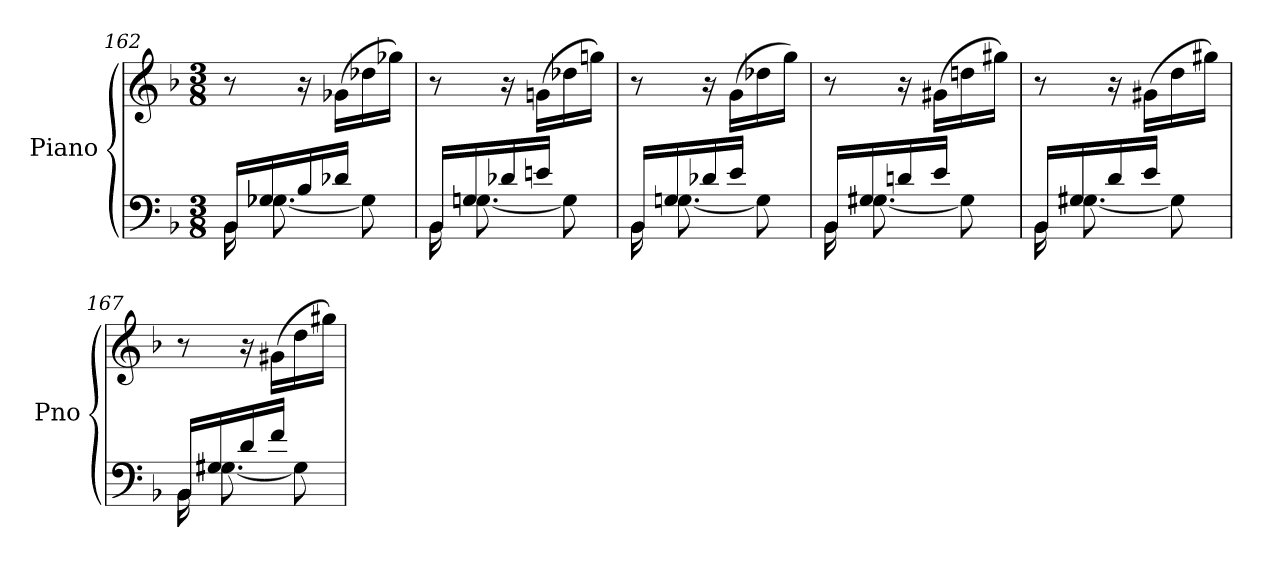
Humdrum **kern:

**kern	**kern
*part1	*part1
*staff2	*staff1
*I"Piano	*
*I'Pno	*
*clefF4	*clefG2
*k[b-]	*k[b-]
*M3/8	*M3/8
=162	=162
*^	*
16BB-/LL	16BB-\	8r
16G-X/	[8.G-\	.
16B-/	.	16r
16d-X/JJ	.	(>16g-X\LL
8ryy	8G-\]	16dd-X\
.	.	16gg-X\JJ)
=163	=163	=163
16BB-/LL	16BB-\	8r
16Gn/	[8.Gn\	.
16d-X/	.	16r
16en/JJ	.	(>16gn\LL
8ryy	8Gn\]	16dd-X\
.	.	16ggn\JJ)
=164	=164	=164
16BB-/LL	16BB-\	8r
16Gn/	[8.G\	.
16d-X/	.	16r
16e/JJ	.	(>16g\LL
8ryy	8Gn\]	16dd-X\
.	.	16gg\JJ)
=165	=165	=165
16BB-/LL	16BB-\	8r
16G#X/	[8.G#\	.
16dn/	.	16r
16e/JJ	.	(>16g#X\LL
8ryy	8G#\]	16ddn\
.	.	16gg#X\JJ)
=166	=166	=166
16BB-/LL	16BB-\	8r
16G#X/	[8.G#\	.
16d/	.	16r
16e/JJ	.	(>16g#X\LL
8ryy	8G#\]	16dd\
.	.	16gg#X\JJ)
=167	=167	=167
16BB-/LL	16BB-\	8r
16G#X/	[8.G#\	.
16d/	.	16r
16f/JJ	.	(>16g#X\LL
8ryy	8G#\]	16dd\
.	.	16gg#X\JJ)
*v	*v	*
=	=
*-	*-
